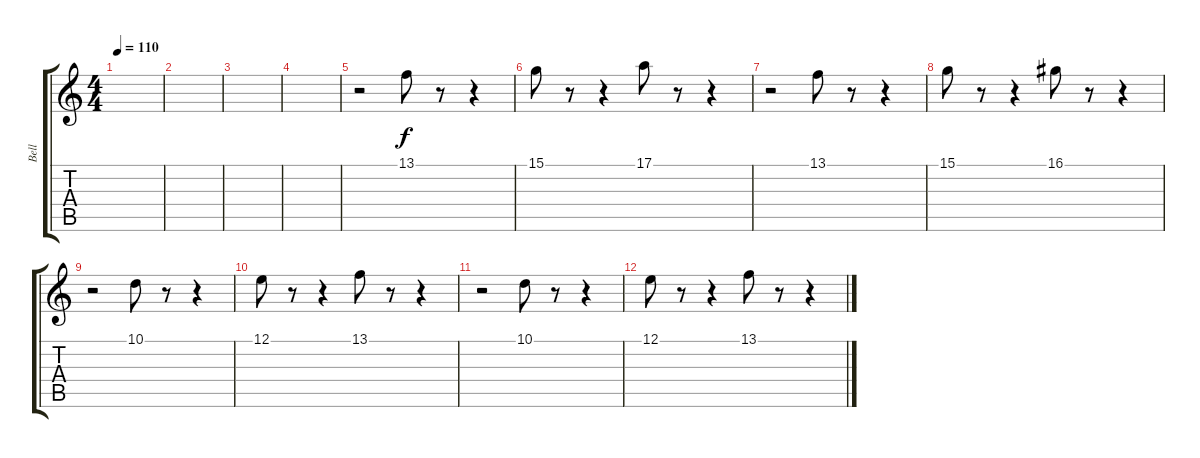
\track ("Bell" "Bell") {instrument tubularbells}
\staff {score tabs}
\tuning (E4 B3 G3 D3 A2 E2) {hide}
\ts (4 4)
\tempo 110
\clef g2
\ks c
|
|
|
|
r.2 13.1.8 r.8 r.4 |
15.1.8 r.8 r.4 17.1.8 r.8 r.4 |
r.2 13.1.8 r.8 r.4 |
15.1.8 r.8 r.4 16.1.8 r.8 r.4 |
r.2 10.1.8 r.8 r.4 |
12.1.8 r.8 r.4 13.1.8 r.8 r.4 |
r.2 10.1.8 r.8 r.4 |
12.1.8 r.8 r.4 13.1.8 r.8 r.4
